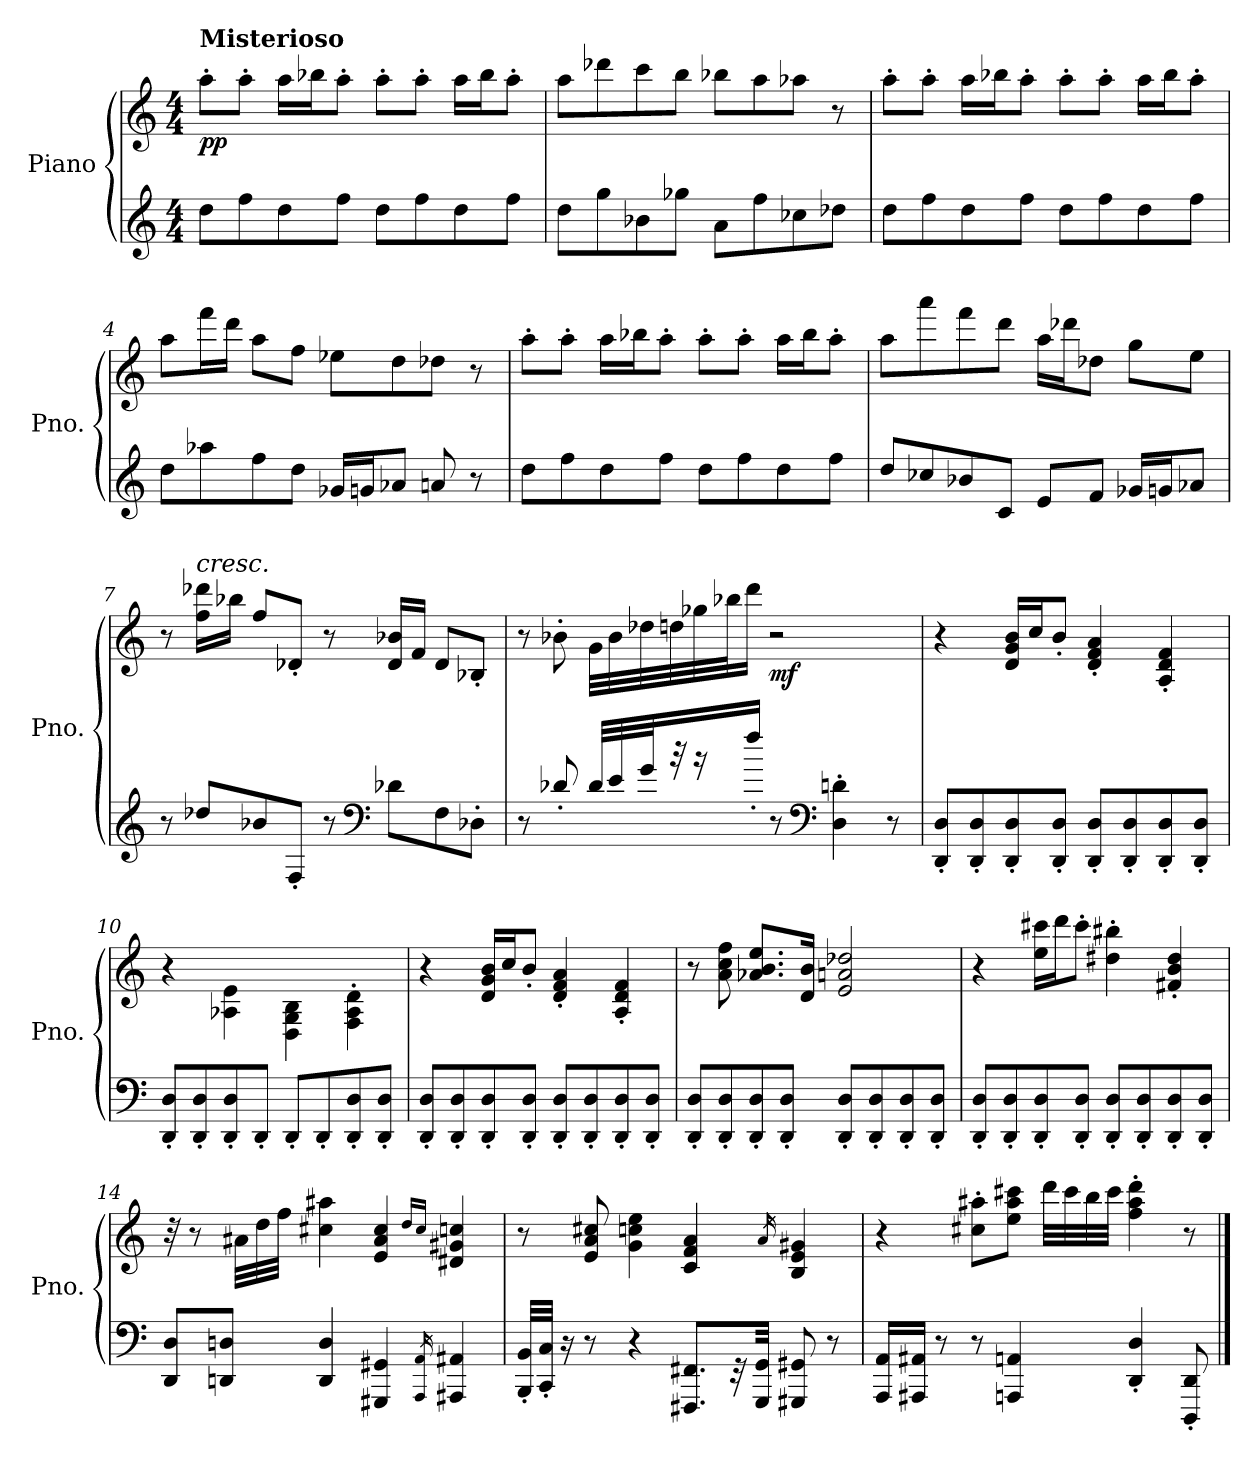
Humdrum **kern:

**kern	**kern	**dynam
*part1	*part1	*part1
*staff2	*staff1	*staff1/2
*I"Piano	*	*
*I'Pno.	*	*
*clefG2	*clefG2	*
*k[]	*k[]	*
*M4/4	*M4/4	*
*MM100	*MM100	*
=1	=1	=1
!	!LO:TX:a:B:t=Misterioso	!
!	!	!LO:DY:b
8dd\L	8aa'\L	pp
8ff\	8aa'\J	.
8dd\	16aa\LL	.
.	16bb-X\J	.
8ff\J	8aa'\J	.
8dd\L	8aa'\L	.
8ff\	8aa'\J	.
8dd\	16aa\LL	.
.	16bb-\J	.
8ff\J	8aa'\J	.
=2	=2	=2
8dd\L	8aa\L	.
8gg\	8ddd-X\	.
8b-X\	8ccc\	.
8gg-X\J	8bb\J	.
8a\L	8bb-X\L	.
8ff\	8aa\	.
8cc-X\	8aa-X\J	.
8dd-X\J	8r	.
=3	=3	=3
8dd\L	8aa'\L	.
8ff\	8aa'\J	.
8dd\	16aa\LL	.
.	16bb-X\J	.
8ff\J	8aa'\J	.
8dd\L	8aa'\L	.
8ff\	8aa'\J	.
8dd\	16aa\LL	.
.	16bb-\J	.
8ff\J	8aa'\J	.
!!LO:LB:g=z
=4	=4	=4
8dd\L	8aa\L	.
8aa-X\	16fff\L	.
.	16ddd\JJ	.
8ff\	8aa\L	.
8dd\J	8ff\J	.
16g-X/LL	8ee-X\L	.
16gn/J	.	.
8a-X/J	8dd\	.
8an/	8dd-X\J	.
8r	8r	.
=5	=5	=5
8dd\L	8aa'\L	.
8ff\	8aa'\J	.
8dd\	16aa\LL	.
.	16bb-X\J	.
8ff\J	8aa'\J	.
8dd\L	8aa'\L	.
8ff\	8aa'\J	.
8dd\	16aa\LL	.
.	16bb-\J	.
8ff\J	8aa'\J	.
=6	=6	=6
8dd/L	8aa\L	.
8cc-X/	8aaa\	.
8b-X/	8fff\	.
8c/J	8ddd\J	.
8e/L	16aa\LL	.
.	16ddd-X\J	.
8f/J	8dd-X\J	.
16g-X/LL	8gg\L	.
16gn/J	.	.
8a-X/J	8ee\J	.
!!LO:LB:g=z
=7	=7	=7
8r	8r	.
!	!LO:TX:a:i:t=cresc.	!
8dd-X/L	16ff\ 16ddd-X\LL	.
.	16bb-X\JJ	.
8b-X/	8ff/L	.
8F'/J	8d-X'/J	.
8r	8r	.
*clefF4	*	*
8d-X\L	16d-/ 16b-X/LL	.
.	16f/JJ	.
8F\	8d-/L	.
8D-X'\J	8B-X'/J	.
=8	=8	=8
8r	8r	.
8d-X'/	8b-X'\	.
32d-/LLL	32g\LLL	.
32e/	32b-\	.
32g/J	32dd-X\	.
32r	32ddn\	.
16r	32gg-X\	.
.	32bb-X\J	.
16ff'/JJ	16ddd\JJ	.
!	!	!LO:DY:b
8r	2r	mf
*clefF4	*	*
4D\' 4dn\'	.	.
8r	.	.
=9	=9	=9
8DD/' 8D/'L	4r	.
8DD/' 8D/'	.	.
8DD/' 8D/'	16d/ 16g/ 16b/LL	.
.	16cc/J	.
8DD/' 8D/'J	8b'/J	.
8DD/' 8D/'L	4d/' 4f/' 4a/'	.
8DD/' 8D/'	.	.
8DD/' 8D/'	4A/' 4d/' 4f/'	.
8DD/' 8D/'J	.	.
!!LO:LB:g=z
=10	=10	=10
8DD/' 8D/'L	4r	.
8DD/' 8D/'	.	.
8DD/' 8D/'	4A-X\ 4e\	.
8DD'/J	.	.
8DD'/L	4D\ 4G\ 4B\	.
8DD'/	.	.
8DD/' 8D/'	4F\' 4A-\' 4d\'	.
8DD/' 8D/'J	.	.
=11	=11	=11
8DD/' 8D/'L	4r	.
8DD/' 8D/'	.	.
8DD/' 8D/'	16d/ 16g/ 16b/LL	.
.	16cc/J	.
8DD/' 8D/'J	8b'/J	.
8DD/' 8D/'L	4d/' 4f/' 4a/'	.
8DD/' 8D/'	.	.
8DD/' 8D/'	4A/' 4d/' 4f/'	.
8DD/' 8D/'J	.	.
=12	=12	=12
8DD/' 8D/'L	8r	.
8DD/' 8D/'	8a\ 8cc\ 8ff\	.
8DD/' 8D/'	8.a-X/ 8.b/ 8.ee/L	.
8DD/' 8D/'J	.	.
.	16d/ 16b/Jk	.
8DD/' 8D/'L	2e/ 2an/ 2dd-X/	.
8DD/' 8D/'	.	.
8DD/' 8D/'	.	.
8DD/' 8D/'J	.	.
!!LO:PB:g=z
=13	=13	=13
8DD/' 8D/'L	4r	.
8DD/' 8D/'	.	.
8DD/' 8D/'	16ee\ 16ccc#X\LL	.
.	16ddd\J	.
8DD/' 8D/'J	8ccc#'\J	.
8DD/' 8D/'L	4dd#X\' 4bb#X\'	.
8DD/' 8D/'	.	.
8DD/' 8D/'	4f#X/' 4b/' 4dd#/'	.
8DD/' 8D/'J	.	.
!!LO:PB:g=z
=14	=14	=14
8DD/ 8D/L	32r	.
.	8r	.
8DDn/ 8Dn/J	.	.
.	32a#X\LLL	.
.	32dd\	.
.	32ff\JJJ	.
4DD/ 4D/	4cc#X\ 4aa#X\	.
4GGG#X/ 4GG#X/	4e/ 4a#/ 4cc#/	.
.	16qdd/LL	.
16qAAA/ 16qAA/	16qcc#/JJ	.
4AAA#X/ 4AA#X/	4d#X/ 4g#X/ 4ccn/	.
=15	=15	=15
32BBB/' 32BB/'LLL	8r	.
32CC/' 32C/'JJJ	.	.
16r	.	.
8r	8e/ 8a/ 8cc#X/	.
4r	4g\ 4ccn\ 4ee\	.
8.FFF#X/ 8.FF#X/L	4c/ 4f/ 4a/	.
32r	.	.
32GGG/ 32GG/Jkk	.	.
.	16qa/	.
8GGG#X/ 8GG#X/	4B/ 4e/ 4g#X/	.
8r	.	.
=16	=16	=16
16AAA/ 16AA/LL	4r	.
16AAA#X/ 16AA#X/JJ	.	.
8r	.	.
8r	8cc#X\' 8aa#X\'L	.
4AAAn/ 4AAn/	8ee\ 8aa#\ 8ccc#X\J	.
.	32ddd\LLL	.
.	32ccc#\	.
.	32bb\	.
.	32ccc#\JJJ	.
4DD/' 4D/'	4ff\' 4aa#\' 4ddd\'	.
8DDD/' 8DD/'	8r	.
==	==	==
*-	*-	*-
